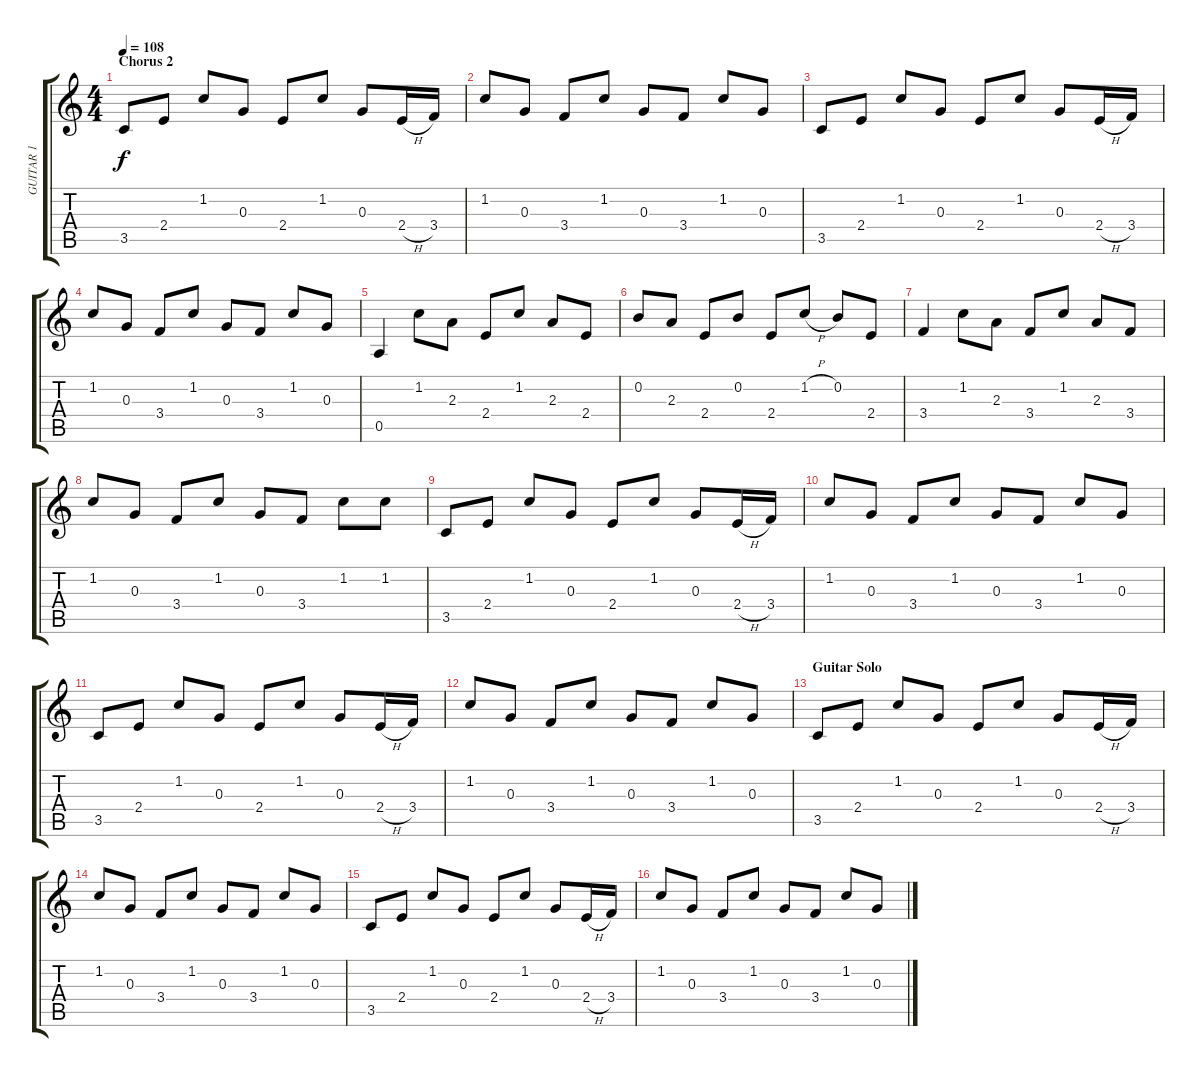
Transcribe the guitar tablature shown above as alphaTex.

\track ("GUITAR 1" "GUITAR 1") {instrument electricguitarjazz}
\staff {score tabs}
\tuning (E4 B3 G3 D3 A2 E2) {hide}
\ts (4 4)
\section ("" "Chorus 2")
\tempo 108
\clef g2
\ks c
3.5.8{dy f} 2.4.8 1.2.8 0.3.8 2.4.8 1.2.8 0.3.8 2.4{h}.16 3.4.16 |
1.2.8 0.3.8 3.4.8 1.2.8 0.3.8 3.4.8 1.2.8 0.3.8 |
3.5.8 2.4.8 1.2.8 0.3.8 2.4.8 1.2.8 0.3.8 2.4{h}.16 3.4.16 |
1.2.8 0.3.8 3.4.8 1.2.8 0.3.8 3.4.8 1.2.8 0.3.8 |
0.5.4 1.2.8 2.3.8 2.4.8 1.2.8 2.3.8 2.4.8 |
0.2.8 2.3.8 2.4.8 0.2.8 2.4.8 1.2{h}.8 0.2.8 2.4.8 |
3.4.4 1.2.8 2.3.8 3.4.8 1.2.8 2.3.8 3.4.8 |
1.2.8 0.3.8 3.4.8 1.2.8 0.3.8 3.4.8 1.2.8 1.2.8 |
3.5.8 2.4.8 1.2.8 0.3.8 2.4.8 1.2.8 0.3.8 2.4{h}.16 3.4.16 |
1.2.8 0.3.8 3.4.8 1.2.8 0.3.8 3.4.8 1.2.8 0.3.8 |
3.5.8 2.4.8 1.2.8 0.3.8 2.4.8 1.2.8 0.3.8 2.4{h}.16 3.4.16 |
1.2.8 0.3.8 3.4.8 1.2.8 0.3.8 3.4.8 1.2.8 0.3.8 |
\section ("" "Guitar Solo")
3.5.8 2.4.8 1.2.8 0.3.8 2.4.8 1.2.8 0.3.8 2.4{h}.16 3.4.16 |
1.2.8 0.3.8 3.4.8 1.2.8 0.3.8 3.4.8 1.2.8 0.3.8 |
3.5.8 2.4.8 1.2.8 0.3.8 2.4.8 1.2.8 0.3.8 2.4{h}.16 3.4.16 |
1.2.8 0.3.8 3.4.8 1.2.8 0.3.8 3.4.8 1.2.8 0.3.8
